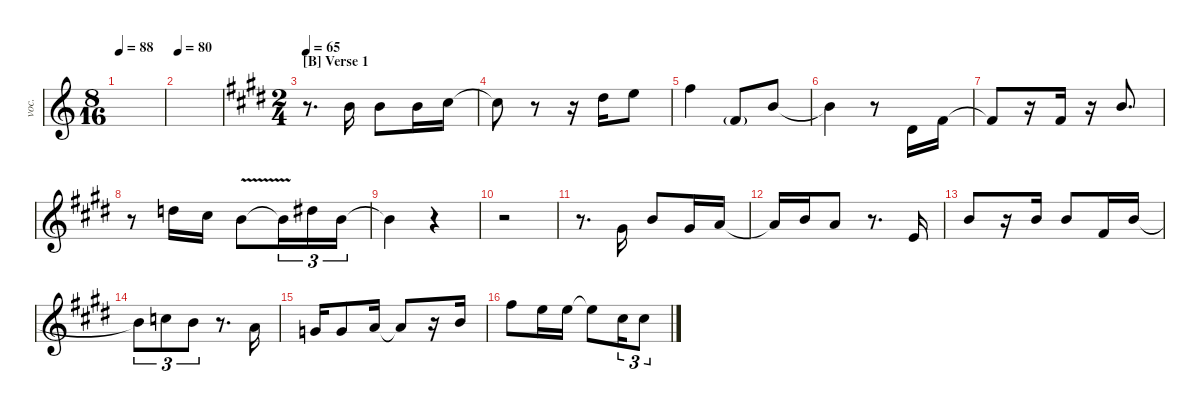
\defaultSystemsLayout 4
\hideDynamics
\bracketExtendMode groupsimilarinstruments
\otherSystemsTrackNameOrientation horizontal
\chordDiagramsInScore
\track ("Vocals" "voc.") {instrument electricpiano1}
\staff {score}
\tuning (E4 B3 G3 D3 A2 E2)
\ts (8 16)
\tempo 88
\clef g2
\ks c
|
\tempo 80
|
\ts (2 4)
\beaming (8 2 2)
\section ("B" "Verse 1")
\tempo 65
\ks e
r.8{d beam Down} 0.2{acc forcenatural}.16{ot 8vb beam Down} 0.2{acc forcenatural}.8{ot 8vb beam Down} 0.2{acc forcenatural}.16{ot 8vb beam Down} 2.2{acc #}.16{ot 8vb beam Down} |
2.2{t acc #}.8{ot 8vb beam Down} r.8{beam Down} r.16{beam Down} 4.2{acc #}.16{ot 8vb beam Down} 0.1{acc forcenatural}.8{ot 8vb beam Down} |
2.1{acc #}.4{ot 8vb beam Down} 4.4{g acc #}.8{ot 8vb beam Up} 0.2{acc forcenatural}.8{ot 8vb beam Up} |
0.2{t acc forcenatural}.4{ot 8vb beam Down} r.8{beam Down} 1.4{acc #}.16{ot 8vb beam Up} 4.4{acc #}.16{ot 8vb beam Up} |
4.4{t acc #}.8{ot 8vb beam Up} r.16{beam Up} 4.4{acc #}.16{ot 8vb beam Up} r.16{beam Up} 0.2{acc forcenatural}.8{d ot 8vb beam Up} |
r.8{beam Down} 3.2{acc forcenatural}.16{ot 8vb beam Down} 2.2{acc #}.16{ot 8vb beam Down} 0.2{v acc forcenatural}.8{ot 8vb beam Down beam merge} 0.2{v t acc forcenatural}.16{tu (3 2) ot 8vb beam Down} 4.2{acc #}.16{tu (3 2) ot 8vb beam Down} 0.2{acc forcenatural}.16{tu (3 2) ot 8vb beam Down} |
0.2{t acc forcenatural}.4{ot 8vb beam Down} r.4{beam Down} |
r.2{beam Down} |
r.8{d beam Down} 1.3{acc #}.16{ot 8vb beam Up} 0.2{acc forcenatural}.8{ot 8vb beam Up} 1.3{acc #}.16{ot 8vb beam Up} 2.3{acc forcenatural}.16{ot 8vb beam Up} |
2.3{t acc forcenatural}.16{ot 8vb beam Up} 0.2{acc forcenatural}.16{ot 8vb beam Up} 2.3{acc forcenatural}.8{ot 8vb beam Up} r.8{d beam Up} 2.4{acc forcenatural}.16{ot 8vb beam Up} |
0.2{acc forcenatural}.8{ot 8vb beam Up} r.16{beam Up} 0.2{acc forcenatural}.16{ot 8vb beam Up} 0.2{acc forcenatural}.8{ot 8vb beam Up} 4.4{acc #}.16{ot 8vb beam Up} 0.2{acc forcenatural}.16{ot 8vb beam Up} |
0.2{t acc forcenatural}.8{tu (3 2) ot 8vb beam Down} 1.2{acc forcenatural}.8{tu (3 2) ot 8vb beam Down} 0.2{acc forcenatural}.8{tu (3 2) ot 8vb beam Down} r.8{d beam Down} 2.3{acc forcenatural}.16{ot 8vb beam Up} |
0.3{acc forcenatural}.16{ot 8vb beam Up} 0.3{acc forcenatural}.8{ot 8vb beam Up} 2.3{acc forcenatural}.16{ot 8vb beam Up} 2.3{t acc forcenatural}.8{ot 8vb beam Up} r.16{beam Up} 0.2{acc forcenatural}.16{ot 8vb beam Up} |
2.1{acc #}.8{ot 8vb beam Down} 0.1{acc forcenatural}.16{ot 8vb beam Down} 0.1{acc forcenatural}.16{ot 8vb beam Down} 0.1{t acc forcenatural}.8{ot 8vb beam Down beam merge} 2.2{acc #}.16{tu (3 2) ot 8vb beam Down} 2.2{acc #}.8{tu (3 2) ot 8vb beam Down}
